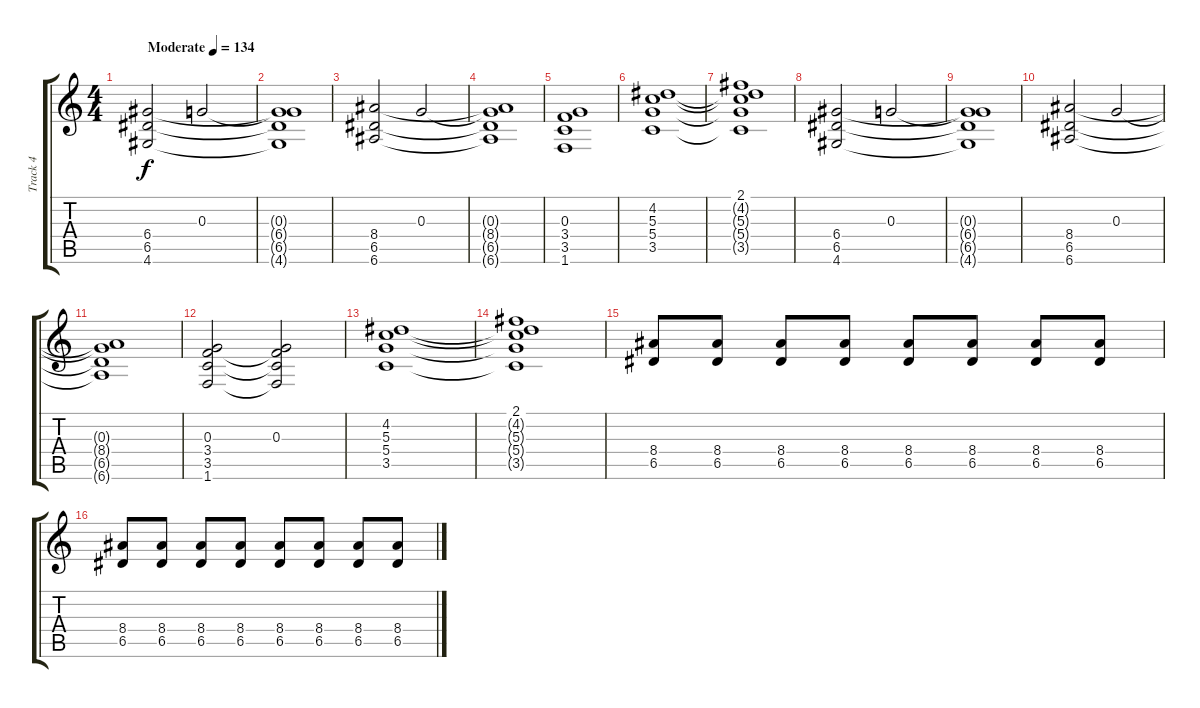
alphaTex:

\track ("Track 4" "Track 4") {instrument overdrivenguitar}
\staff {score tabs}
\tuning (E4 B3 G3 D3 A2 E2) {hide}
\ts (4 4)
\tempo (134 "Moderate")
\clef g2
\ks c
(6.4 6.5 4.6).2{dy f volume 10 instrument overdrivenguitar} 0.3.2 |
(0.3{t} 6.4{t} 6.5{t} 4.6{t}).1 |
(8.4 6.5 6.6).2 0.3.2 |
(0.3{t} 8.4{t} 6.5{t} 6.6{t}).1 |
(0.3 3.4 3.5 1.6).1 |
(4.2 5.3 5.4 3.5).1 |
(2.1 4.2{t} 5.3{t} 5.4{t} 3.5{t}).1 |
(6.4 6.5 4.6).2 0.3.2 |
(0.3{t} 6.4{t} 6.5{t} 4.6{t}).1 |
(8.4 6.5 6.6).2 0.3.2 |
(0.3{t} 8.4{t} 6.5{t} 6.6{t}).1 |
(0.3 3.4 3.5 1.6).2 (0.3 3.4{t} 3.5{t} 1.6{t}).2 |
(4.2 5.3 5.4 3.5).1 |
(2.1 4.2{t} 5.3{t} 5.4{t} 3.5{t}).1 |
(8.4 6.5).8{volume 5 balance 16 instrument overdrivenguitar} (8.4 6.5).8 (8.4 6.5).8 (8.4 6.5).8 (8.4 6.5).8 (8.4 6.5).8 (8.4 6.5).8 (8.4 6.5).8 |
(8.4 6.5).8 (8.4 6.5).8 (8.4 6.5).8 (8.4 6.5).8 (8.4 6.5).8 (8.4 6.5).8 (8.4 6.5).8 (8.4 6.5).8
